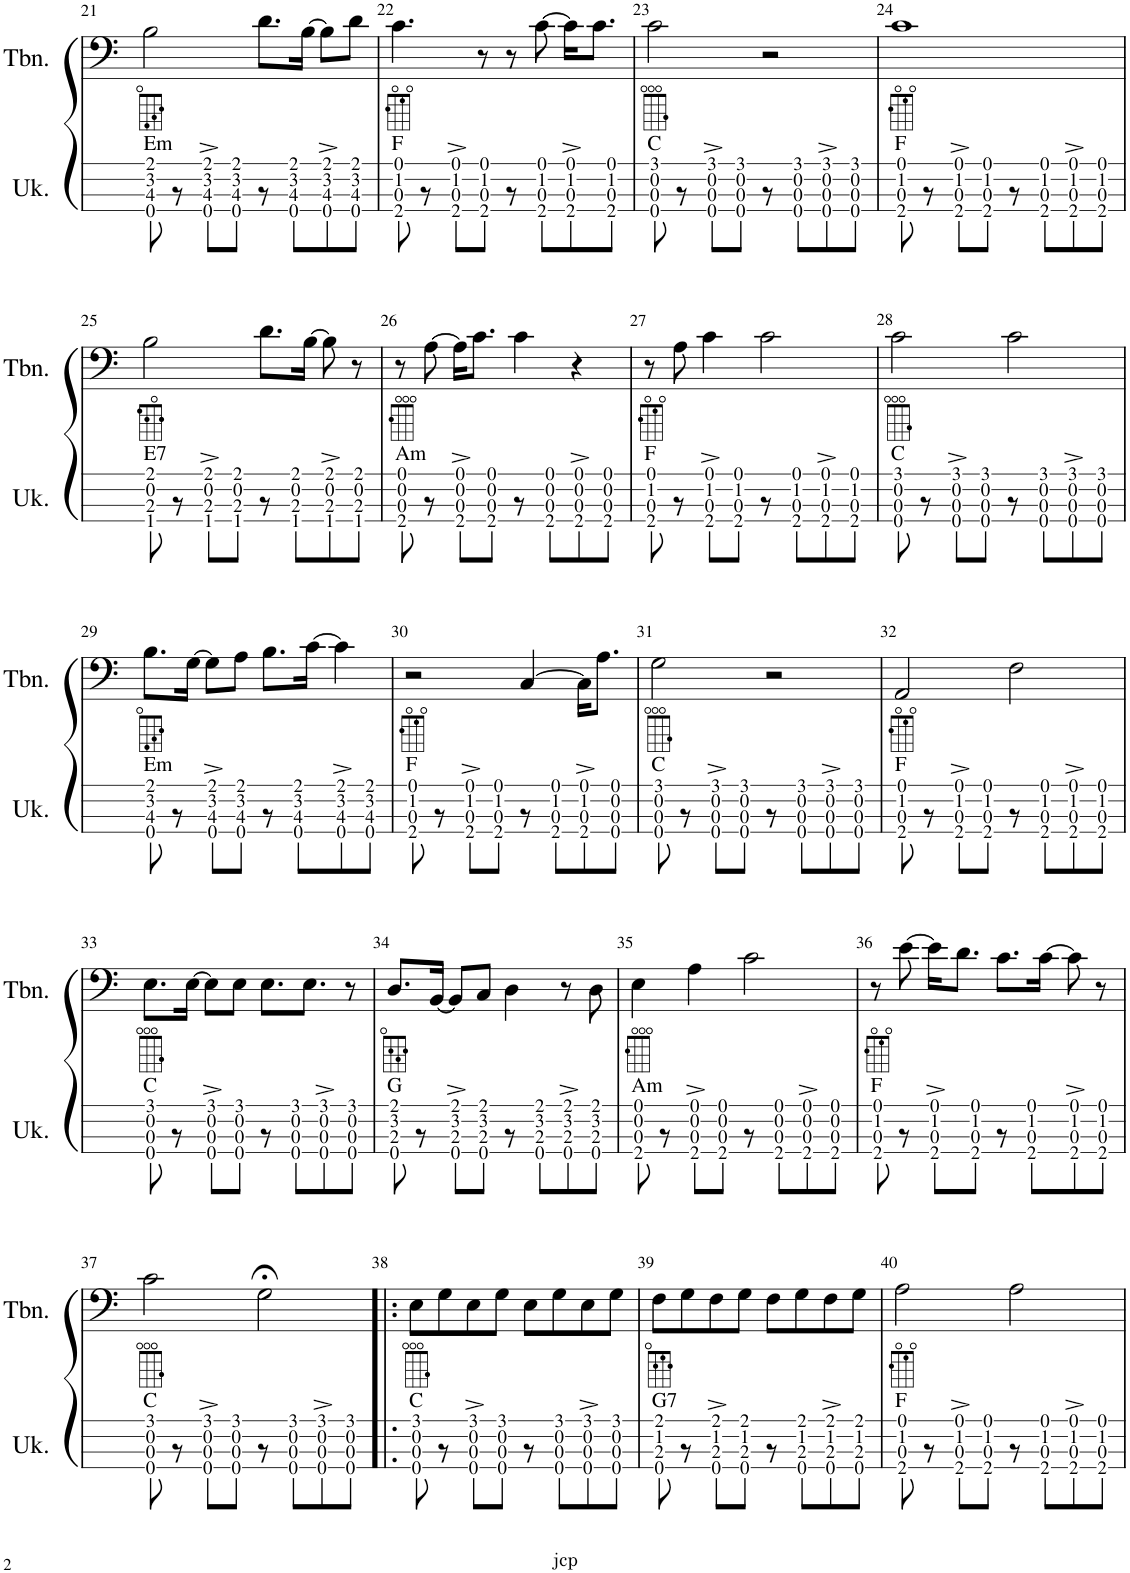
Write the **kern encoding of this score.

**kern	**kern
*part2	*part1
*staff2	*staff1
*I"Ukulélé	*I"Trombone
*I'Uk.	*I'Tbn.
!!LO:PB:g=z
*	*clefF4
*k[]	*k[]
*M4/4	*M4/4
=21	=21
!LO:TX:a:t=Em	!
8g\ 8e\ 8g\ 8b\	2B\
8r	.
8g\^ 8e\^ 8g\^ 8b\^L	.
8g\ 8e\ 8g\ 8b\J	.
8r	8.d\L
8g\ 8e\ 8g\ 8b\L	.
.	[16B\Jk
8g\^ 8e\^ 8g\^ 8b\^	8B\L]
8g\ 8e\ 8g\ 8b\J	8d\J
=22	=22
!LO:TX:a:t=F	!
8a\ 8c\ 8f\ 8a\	4.c\
8r	.
8a\^ 8c\^ 8f\^ 8a\^L	.
8a\ 8c\ 8f\ 8a\J	8r
8r	8r
8a\ 8c\ 8f\ 8a\L	[8c\
8a\^ 8c\^ 8f\^ 8a\^	16c\KL]
.	8.c\J
8a\ 8c\ 8f\ 8a\J	.
=23	=23
!LO:TX:a:t=C	!
8g\ 8c\ 8e\ 8cc\	2c\
8r	.
8g\^ 8c\^ 8e\^ 8cc\^L	.
8g\ 8c\ 8e\ 8cc\J	.
8r	2r
8g\ 8c\ 8e\ 8cc\L	.
8g\^ 8c\^ 8e\^ 8cc\^	.
8g\ 8c\ 8e\ 8cc\J	.
=24	=24
!LO:TX:a:t=F	!
8a\ 8c\ 8f\ 8a\	1c
8r	.
8a\^ 8c\^ 8f\^ 8a\^L	.
8a\ 8c\ 8f\ 8a\J	.
8r	.
8a\ 8c\ 8f\ 8a\L	.
8a\^ 8c\^ 8f\^ 8a\^	.
8a\ 8c\ 8f\ 8a\J	.
!!LO:LB:g=z
=25	=25
!LO:TX:a:t=E7	!
8g#\ 8d\ 8e\ 8b\	2B\
8r	.
8g#\^ 8d\^ 8e\^ 8b\^L	.
8g#\ 8d\ 8e\ 8b\J	.
8r	8.d\L
8g#\ 8d\ 8e\ 8b\L	.
.	[16B\Jk
8g#\^ 8d\^ 8e\^ 8b\^	8B\]
8g#\ 8d\ 8e\ 8b\J	8r
=26	=26
!LO:TX:a:t=Am	!
8a\ 8c\ 8e\ 8a\	8r
8r	[8A\
8a\^ 8c\^ 8e\^ 8a\^L	16A\KL]
.	8.c\J
8a\ 8c\ 8e\ 8a\J	.
8r	4c\
8a\ 8c\ 8e\ 8a\L	.
8a\^ 8c\^ 8e\^ 8a\^	4r
8a\ 8c\ 8e\ 8a\J	.
=27	=27
!LO:TX:a:t=F	!
8a\ 8c\ 8f\ 8a\	8r
8r	8A\
8a\^ 8c\^ 8f\^ 8a\^L	4c\
8a\ 8c\ 8f\ 8a\J	.
8r	2c\
8a\ 8c\ 8f\ 8a\L	.
8a\^ 8c\^ 8f\^ 8a\^	.
8a\ 8c\ 8f\ 8a\J	.
=28	=28
!LO:TX:a:t=C	!
8g\ 8c\ 8e\ 8cc\	2c\
8r	.
8g\^ 8c\^ 8e\^ 8cc\^L	.
8g\ 8c\ 8e\ 8cc\J	.
8r	2c\
8g\ 8c\ 8e\ 8cc\L	.
8g\^ 8c\^ 8e\^ 8cc\^	.
8g\ 8c\ 8e\ 8cc\J	.
!!LO:LB:g=z
=29	=29
!LO:TX:a:t=Em	!
8g\ 8e\ 8g\ 8b\	8.B\L
8r	.
.	[16G\Jk
8g\^ 8e\^ 8g\^ 8b\^L	8G\L]
8g\ 8e\ 8g\ 8b\J	8A\J
8r	8.B\L
8g\ 8e\ 8g\ 8b\L	.
.	[16c\Jk
8g\^ 8e\^ 8g\^ 8b\^	4c\]
8g\ 8e\ 8g\ 8b\J	.
=30	=30
!LO:TX:a:t=F	!
8a\ 8c\ 8f\ 8a\	2r
8r	.
8a\^ 8c\^ 8f\^ 8a\^L	.
8a\ 8c\ 8f\ 8a\J	.
8r	[4C/
8a\ 8c\ 8f\ 8a\L	.
8a\^ 8c\^ 8f\^ 8a\^	16C\KL]
.	8.A\J
8g\ 8c\ 8e\ 8a\J	.
=31	=31
!LO:TX:a:t=C	!
8g\ 8c\ 8e\ 8cc\	2G\
8r	.
8g\^ 8c\^ 8e\^ 8cc\^L	.
8g\ 8c\ 8e\ 8cc\J	.
8r	2r
8g\ 8c\ 8e\ 8cc\L	.
8g\^ 8c\^ 8e\^ 8cc\^	.
8g\ 8c\ 8e\ 8cc\J	.
=32	=32
!LO:TX:a:t=F	!
8a\ 8c\ 8f\ 8a\	2AA/
8r	.
8a\^ 8c\^ 8f\^ 8a\^L	.
8a\ 8c\ 8f\ 8a\J	.
8r	2F\
8a\ 8c\ 8f\ 8a\L	.
8a\^ 8c\^ 8f\^ 8a\^	.
8a\ 8c\ 8f\ 8a\J	.
!!LO:LB:g=z
=33	=33
!LO:TX:a:t=C	!
8g\ 8c\ 8e\ 8cc\	8.E\L
8r	.
.	[16E\Jk
8g\^ 8c\^ 8e\^ 8cc\^L	8E\L]
8g\ 8c\ 8e\ 8cc\J	8E\J
8r	8.E\L
8g\ 8c\ 8e\ 8cc\L	.
.	8.E\J
8g\^ 8c\^ 8e\^ 8cc\^	.
8g\ 8c\ 8e\ 8cc\J	8r
=34	=34
!LO:TX:a:t=G	!
8g\ 8d\ 8g\ 8b\	8.D/L
8r	.
.	[16BB/Jk
8g\^ 8d\^ 8g\^ 8b\^L	8BB/L]
8g\ 8d\ 8g\ 8b\J	8C/J
8r	4D\
8g\ 8d\ 8g\ 8b\L	.
8g\^ 8d\^ 8g\^ 8b\^	8r
8g\ 8d\ 8g\ 8b\J	8D\
=35	=35
!LO:TX:a:t=Am	!
8a\ 8c\ 8e\ 8a\	4E\
8r	.
8a\^ 8c\^ 8e\^ 8a\^L	4A\
8a\ 8c\ 8e\ 8a\J	.
8r	2c\
8a\ 8c\ 8e\ 8a\L	.
8a\^ 8c\^ 8e\^ 8a\^	.
8a\ 8c\ 8e\ 8a\J	.
=36	=36
!LO:TX:a:t=F	!
8a\ 8c\ 8f\ 8a\	8r
8r	[8e\
8a\^ 8c\^ 8f\^ 8a\^L	16e\KL]
.	8.d\J
8a\ 8c\ 8f\ 8a\J	.
8r	8.c\L
8a\ 8c\ 8f\ 8a\L	.
.	[16c\Jk
8a\^ 8c\^ 8f\^ 8a\^	8c\]
8a\ 8c\ 8f\ 8a\J	8r
!!LO:LB:g=z
=37	=37
!LO:TX:a:t=C	!
8g\ 8c\ 8e\ 8cc\	2c\
8r	.
8g\^ 8c\^ 8e\^ 8cc\^L	.
8g\ 8c\ 8e\ 8cc\J	.
8r	2G;<\
8g\ 8c\ 8e\ 8cc\L	.
8g\^ 8c\^ 8e\^ 8cc\^	.
8g\ 8c\ 8e\ 8cc\J	.
=38!|:	=38!|:
!LO:TX:a:t=C	!
8g\ 8c\ 8e\ 8cc\	8E\L
8r	8G\
8g\^ 8c\^ 8e\^ 8cc\^L	8E\
8g\ 8c\ 8e\ 8cc\J	8G\J
8r	8E\L
8g\ 8c\ 8e\ 8cc\L	8G\
8g\^ 8c\^ 8e\^ 8cc\^	8E\
8g\ 8c\ 8e\ 8cc\J	8G\J
=39	=39
!LO:TX:a:t=G7	!
8g\ 8d\ 8f\ 8b\	8F\L
8r	8G\
8g\^ 8d\^ 8f\^ 8b\^L	8F\
8g\ 8d\ 8f\ 8b\J	8G\J
8r	8F\L
8g\ 8d\ 8f\ 8b\L	8G\
8g\^ 8d\^ 8f\^ 8b\^	8F\
8g\ 8d\ 8f\ 8b\J	8G\J
=40	=40
!LO:TX:a:t=F	!
8a\ 8c\ 8f\ 8a\	2A\
8r	.
8a\^ 8c\^ 8f\^ 8a\^L	.
8a\ 8c\ 8f\ 8a\J	.
8r	2A\
8a\ 8c\ 8f\ 8a\L	.
8a\^ 8c\^ 8f\^ 8a\^	.
8a\ 8c\ 8f\ 8a\J	.
=	=
*-	*-
